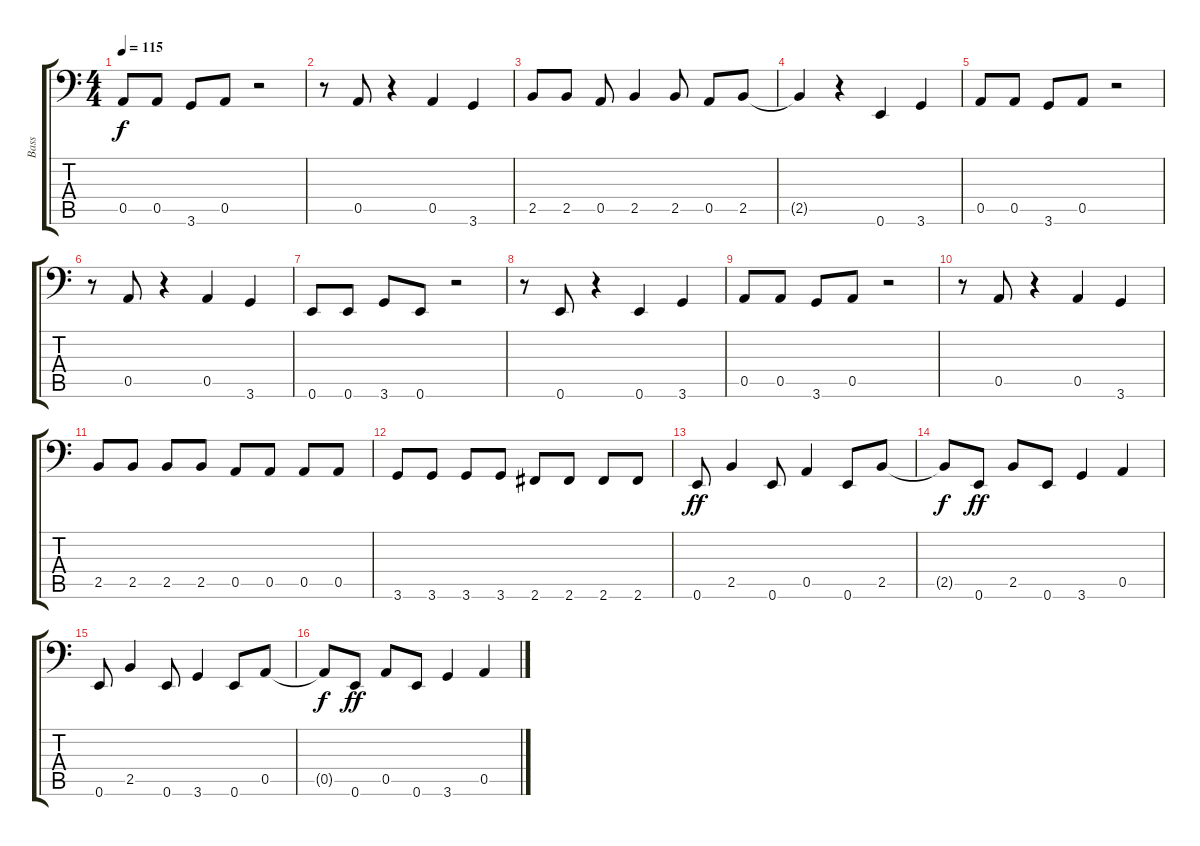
\track ("Bass" "Bass") {instrument electricbassfinger}
\staff {score tabs}
\tuning (E3 B2 G2 D2 A1 E1) {hide}
\ts (4 4)
\tempo 115
\clef f4
\ks c
0.5.8{dy f} 0.5.8 3.6.8 0.5.8 r.2 |
r.8 0.5.8 r.4 0.5.4 3.6.4 |
2.5.8 2.5.8 0.5.8 2.5.4 2.5.8 0.5.8 2.5.8 |
2.5{t}.4 r.4 0.6.4 3.6.4 |
0.5.8 0.5.8 3.6.8 0.5.8 r.2 |
r.8 0.5.8 r.4 0.5.4 3.6.4 |
0.6.8 0.6.8 3.6.8 0.6.8 r.2 |
r.8 0.6.8 r.4 0.6.4 3.6.4 |
0.5.8 0.5.8 3.6.8 0.5.8 r.2 |
r.8 0.5.8 r.4 0.5.4 3.6.4 |
2.5.8 2.5.8 2.5.8 2.5.8 0.5.8 0.5.8 0.5.8 0.5.8 |
3.6.8 3.6.8 3.6.8 3.6.8 2.6.8 2.6.8 2.6.8 2.6.8 |
0.6.8{dy ff} 2.5.4 0.6.8 0.5.4 0.6.8 2.5.8 |
2.5{t}.8{dy f} 0.6.8{dy ff} 2.5.8 0.6.8 3.6.4 0.5.4 |
0.6.8 2.5.4 0.6.8 3.6.4 0.6.8 0.5.8 |
0.5{t}.8{dy f} 0.6.8{dy ff} 0.5.8 0.6.8 3.6.4 0.5.4
